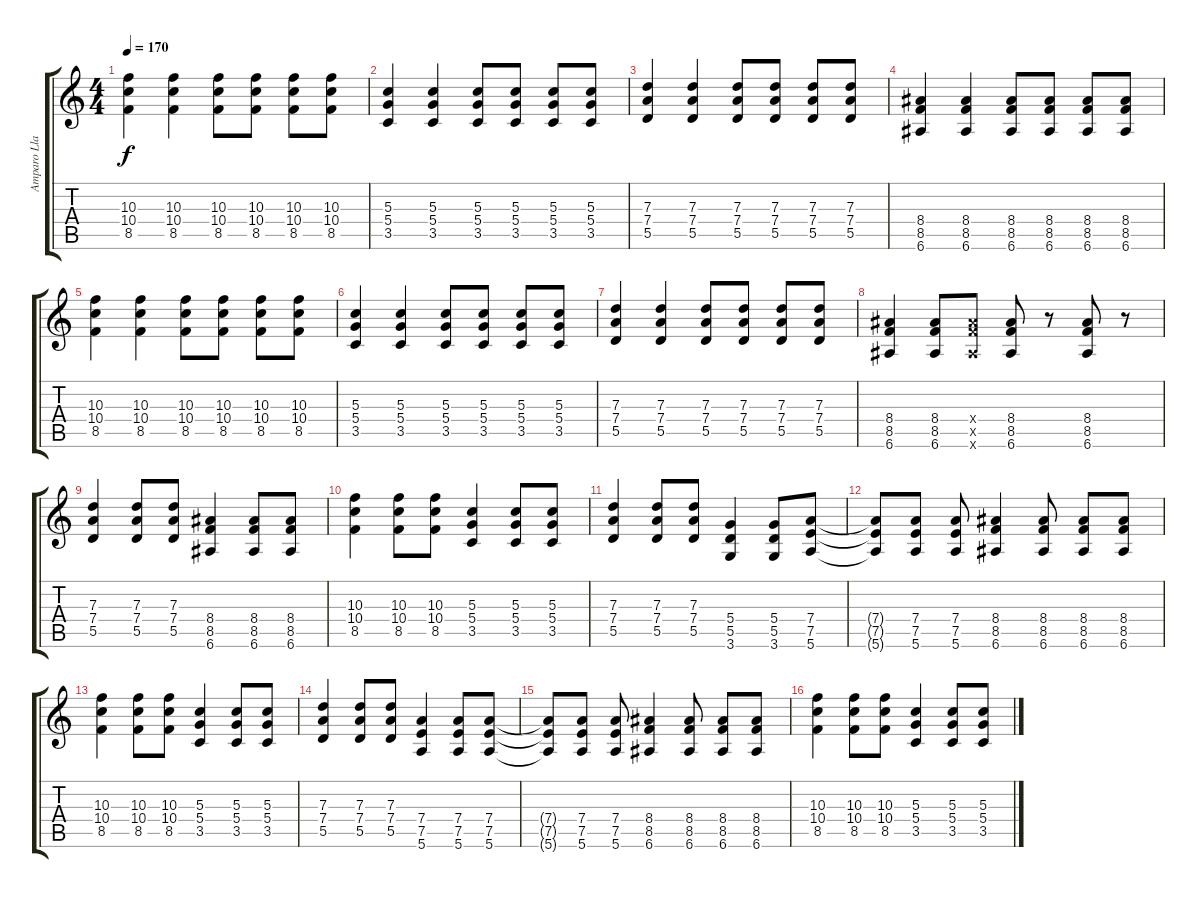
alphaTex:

\track ("Amparo Llanos (Guitarra)" "Amparo Lla") {instrument distortionguitar}
\staff {score tabs}
\tuning (E4 B3 G3 D3 A2 E2) {hide}
\ts (4 4)
\tempo 170
\clef g2
\ks c
(10.3 10.4 8.5).4{dy f} (10.3 10.4 8.5).4 (10.3 10.4 8.5).8 (10.3 10.4 8.5).8 (10.3 10.4 8.5).8 (10.3 10.4 8.5).8 |
(5.3 5.4 3.5).4 (5.3 5.4 3.5).4 (5.3 5.4 3.5).8 (5.3 5.4 3.5).8 (5.3 5.4 3.5).8 (5.3 5.4 3.5).8 |
(7.3 7.4 5.5).4 (7.3 7.4 5.5).4 (7.3 7.4 5.5).8 (7.3 7.4 5.5).8 (7.3 7.4 5.5).8 (7.3 7.4 5.5).8 |
(8.4 8.5 6.6).4 (8.4 8.5 6.6).4 (8.4 8.5 6.6).8 (8.4 8.5 6.6).8 (8.4 8.5 6.6).8 (8.4 8.5 6.6).8 |
(10.3 10.4 8.5).4 (10.3 10.4 8.5).4 (10.3 10.4 8.5).8 (10.3 10.4 8.5).8 (10.3 10.4 8.5).8 (10.3 10.4 8.5).8 |
(5.3 5.4 3.5).4 (5.3 5.4 3.5).4 (5.3 5.4 3.5).8 (5.3 5.4 3.5).8 (5.3 5.4 3.5).8 (5.3 5.4 3.5).8 |
(7.3 7.4 5.5).4 (7.3 7.4 5.5).4 (7.3 7.4 5.5).8 (7.3 7.4 5.5).8 (7.3 7.4 5.5).8 (7.3 7.4 5.5).8 |
(8.4 8.5 6.6).4 (8.4 8.5 6.6).8 (8.4{x} 8.5{x} 6.6{x}).8 (8.4 8.5 6.6).8 r.8 (8.4 8.5 6.6).8 r.8 |
(7.3 7.4 5.5).4 (7.3 7.4 5.5).8 (7.3 7.4 5.5).8 (8.4 8.5 6.6).4 (8.4 8.5 6.6).8 (8.4 8.5 6.6).8 |
(10.3 10.4 8.5).4 (10.3 10.4 8.5).8 (10.3 10.4 8.5).8 (5.3 5.4 3.5).4 (5.3 5.4 3.5).8 (5.3 5.4 3.5).8 |
(7.3 7.4 5.5).4 (7.3 7.4 5.5).8 (7.3 7.4 5.5).8 (5.4 5.5 3.6).4 (5.4 5.5 3.6).8 (7.4 7.5 5.6).8 |
(7.4{t} 7.5{t} 5.6{t}).8 (7.4 7.5 5.6).8 (7.4 7.5 5.6).8 (8.4 8.5 6.6).4 (8.4 8.5 6.6).8 (8.4 8.5 6.6).8 (8.4 8.5 6.6).8 |
(10.3 10.4 8.5).4 (10.3 10.4 8.5).8 (10.3 10.4 8.5).8 (5.3 5.4 3.5).4 (5.3 5.4 3.5).8 (5.3 5.4 3.5).8 |
(7.3 7.4 5.5).4 (7.3 7.4 5.5).8 (7.3 7.4 5.5).8 (7.4 7.5 5.6).4 (7.4 7.5 5.6).8 (7.4 7.5 5.6).8 |
(7.4{t} 7.5{t} 5.6{t}).8 (7.4 7.5 5.6).8 (7.4 7.5 5.6).8 (8.4 8.5 6.6).4 (8.4 8.5 6.6).8 (8.4 8.5 6.6).8 (8.4 8.5 6.6).8 |
(10.3 10.4 8.5).4 (10.3 10.4 8.5).8 (10.3 10.4 8.5).8 (5.3 5.4 3.5).4 (5.3 5.4 3.5).8 (5.3 5.4 3.5).8
